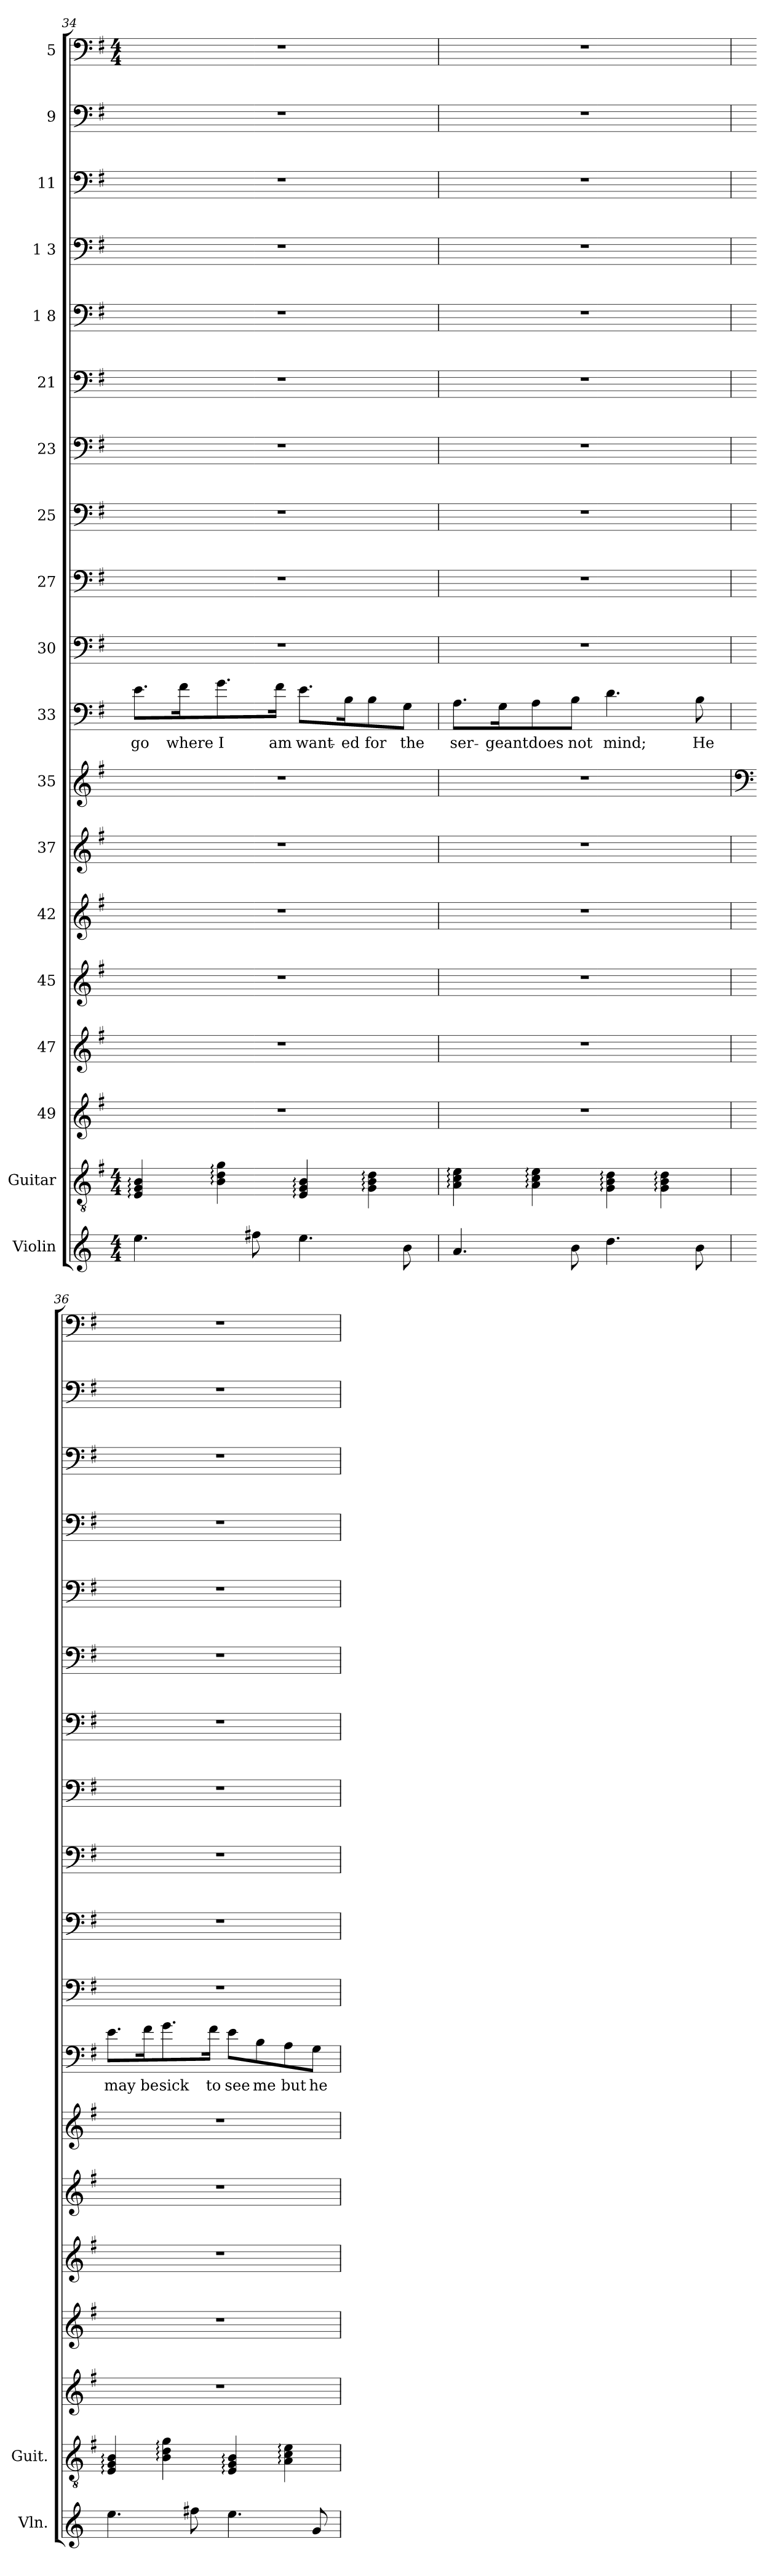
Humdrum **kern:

**kern	**kern	**kern	**kern	**kern	**kern	**kern	**kern	**text	**kern	**text	**kern	**kern	**kern	**kern	**kern	**kern	**kern	**kern	**kern	**kern
*part19	*part18	*part17	*part16	*part15	*part14	*part13	*part12	*part12	*part11	*part11	*part10	*part9	*part8	*part7	*part6	*part5	*part4	*part3	*part2	*part1
*staff19	*staff18	*staff17	*staff16	*staff15	*staff14	*staff13	*staff12	*staff12	*staff11	*staff11	*staff10	*staff9	*staff8	*staff7	*staff6	*staff5	*staff4	*staff3	*staff2	*staff1
*I"Violin	*I"Guitar	*I"49	*I"47	*I"45	*I"42	*I"37	*I"35	*	*I"33	*	*I"30	*I"27	*I"25	*I"23	*I"21	*I"1 8	*I"1 3	*I"11	*I"9	*I"5
*I'Vln.	*I'Guit.	*	*	*	*	*	*	*	*	*	*	*	*	*	*	*	*	*	*	*
!!LO:PB:g=z
*clefG2	*clefGv2	*clefG2	*clefG2	*clefG2	*clefG2	*clefG2	*clefG2	*	*clefF4	*	*clefF4	*clefF4	*clefF4	*clefF4	*clefF4	*clefF4	*clefF4	*clefF4	*clefF4	*clefF4
*	*ITrd4c7	*ITrd-3c-5	*ITrd-3c-5	*ITrd-3c-5	*ITrd-3c-5	*ITrd-3c-5	*ITrd-3c-5	*	*ITrd-3c-5	*	*ITrd-3c-5	*ITrd-3c-5	*ITrd-3c-5	*ITrd-3c-5	*ITrd-3c-5	*ITrd-3c-5	*ITrd-3c-5	*ITrd-3c-5	*ITrd-3c-5	*ITrd-3c-5
*k[]	*k[]	*k[]	*k[]	*k[]	*k[]	*k[]	*k[]	*	*k[]	*	*k[]	*k[]	*k[]	*k[]	*k[]	*k[]	*k[]	*k[]	*k[]	*k[]
*C:	*C:	*C:	*C:	*C:	*C:	*C:	*C:	*	*C:	*	*C:	*C:	*C:	*C:	*C:	*C:	*C:	*C:	*C:	*C:
*M4/4	*M4/4	*	*	*	*	*	*	*	*	*	*	*	*	*	*	*	*	*	*	*M4/4
=34	=34	=34	=34	=34	=34	=34	=34	=34	=34	=34	=34	=34	=34	=34	=34	=34	=34	=34	=34	=34
!	!	!	!	!	!	!	!	!	!	!LO:LY:b	!	!	!	!	!	!	!	!	!	!
4.ee\	4AA/: 4C/: 4E/:	1r	1r	1r	1r	1r	1r	.	8.a\L	go	1r	1r	1r	1r	1r	1r	1r	1r	1r	1r
!	!	!	!	!	!	!	!	!	!	!LO:LY:b	!	!	!	!	!	!	!	!	!	!
.	.	.	.	.	.	.	.	.	16b\k	where	.	.	.	.	.	.	.	.	.	.
!	!	!	!	!	!	!	!	!	!	!LO:LY:b	!	!	!	!	!	!	!	!	!	!
.	4E\: 4G\: 4c\:	.	.	.	.	.	.	.	8.cc\	I	.	.	.	.	.	.	.	.	.	.
8ff#X\	.	.	.	.	.	.	.	.	.	.	.	.	.	.	.	.	.	.	.	.
!	!	!	!	!	!	!	!	!	!	!LO:LY:b	!	!	!	!	!	!	!	!	!	!
.	.	.	.	.	.	.	.	.	16b\Jk	am	.	.	.	.	.	.	.	.	.	.
!	!	!	!	!	!	!	!	!	!	!LO:LY:b	!	!	!	!	!	!	!	!	!	!
4.ee\	4AA/: 4C/: 4E/:	.	.	.	.	.	.	.	8.a\L	want-	.	.	.	.	.	.	.	.	.	.
!	!	!	!	!	!	!	!	!	!	!LO:LY:b	!	!	!	!	!	!	!	!	!	!
.	.	.	.	.	.	.	.	.	16e\k	-ed	.	.	.	.	.	.	.	.	.	.
!	!	!	!	!	!	!	!	!	!	!LO:LY:b	!	!	!	!	!	!	!	!	!	!
.	4C\: 4E\: 4G\:	.	.	.	.	.	.	.	8e\	for	.	.	.	.	.	.	.	.	.	.
!	!	!	!	!	!	!	!	!	!	!LO:LY:b	!	!	!	!	!	!	!	!	!	!
8b\	.	.	.	.	.	.	.	.	8c\J	the	.	.	.	.	.	.	.	.	.	.
=35	=35	=35	=35	=35	=35	=35	=35	=35	=35	=35	=35	=35	=35	=35	=35	=35	=35	=35	=35	=35
!	!	!	!	!	!	!	!	!	!	!LO:LY:b	!	!	!	!	!	!	!	!	!	!
4.a/	4D\: 4F\: 4A\:	1r	1r	1r	1r	1r	1r	.	8.d\L	ser-	1r	1r	1r	1r	1r	1r	1r	1r	1r	1r
!	!	!	!	!	!	!	!	!	!	!LO:LY:b	!	!	!	!	!	!	!	!	!	!
.	.	.	.	.	.	.	.	.	16c\k	-geant	.	.	.	.	.	.	.	.	.	.
!	!	!	!	!	!	!	!	!	!	!LO:LY:b	!	!	!	!	!	!	!	!	!	!
.	4D\: 4F\: 4A\:	.	.	.	.	.	.	.	8d\	does	.	.	.	.	.	.	.	.	.	.
!	!	!	!	!	!	!	!	!	!	!LO:LY:b	!	!	!	!	!	!	!	!	!	!
8b\	.	.	.	.	.	.	.	.	8e\J	not	.	.	.	.	.	.	.	.	.	.
!	!	!	!	!	!	!	!	!	!	!LO:LY:b	!	!	!	!	!	!	!	!	!	!
4.dd\	4C\: 4E\: 4G\:	.	.	.	.	.	.	.	4.g\	mind;	.	.	.	.	.	.	.	.	.	.
.	4C\: 4E\: 4G\:	.	.	.	.	.	.	.	.	.	.	.	.	.	.	.	.	.	.	.
!	!	!	!	!	!	!	!	!	!	!LO:LY:b	!	!	!	!	!	!	!	!	!	!
8b\	.	.	.	.	.	.	.	.	8e\	He	.	.	.	.	.	.	.	.	.	.
!!LO:LB:g=z
=36	=36	=36	=36	=36	=36	=36	=36	=36	=36	=36	=36	=36	=36	=36	=36	=36	=36	=36	=36	=36
*	*	*	*	*	*	*	*clefF4	*	*	*	*	*	*	*	*	*	*	*	*	*
!	!	!	!	!	!	!	!	!LO:LY:b	!	!	!	!	!	!	!	!	!	!	!	!
4.ee\	4AA/: 4C/: 4E/:	1r	1r	1r	1r	1r	8.a\L	may	1r	.	1r	1r	1r	1r	1r	1r	1r	1r	1r	1r
!	!	!	!	!	!	!	!	!LO:LY:b	!	!	!	!	!	!	!	!	!	!	!	!
.	.	.	.	.	.	.	16b\k	be	.	.	.	.	.	.	.	.	.	.	.	.
!	!	!	!	!	!	!	!	!LO:LY:b	!	!	!	!	!	!	!	!	!	!	!	!
.	4E\: 4G\: 4c\:	.	.	.	.	.	8.cc\	sick	.	.	.	.	.	.	.	.	.	.	.	.
8ff#X\	.	.	.	.	.	.	.	.	.	.	.	.	.	.	.	.	.	.	.	.
!	!	!	!	!	!	!	!	!LO:LY:b	!	!	!	!	!	!	!	!	!	!	!	!
.	.	.	.	.	.	.	16b\Jk	to	.	.	.	.	.	.	.	.	.	.	.	.
!	!	!	!	!	!	!	!	!LO:LY:b	!	!	!	!	!	!	!	!	!	!	!	!
4.ee\	4AA/: 4C/: 4E/:	.	.	.	.	.	8a\L	see	.	.	.	.	.	.	.	.	.	.	.	.
!	!	!	!	!	!	!	!	!LO:LY:b	!	!	!	!	!	!	!	!	!	!	!	!
.	.	.	.	.	.	.	8e\	me	.	.	.	.	.	.	.	.	.	.	.	.
!	!	!	!	!	!	!	!	!LO:LY:b	!	!	!	!	!	!	!	!	!	!	!	!
.	4D\: 4F\: 4A\:	.	.	.	.	.	8d\	but	.	.	.	.	.	.	.	.	.	.	.	.
!	!	!	!	!	!	!	!	!LO:LY:b	!	!	!	!	!	!	!	!	!	!	!	!
8g/	.	.	.	.	.	.	8c\J	he	.	.	.	.	.	.	.	.	.	.	.	.
=	=	=	=	=	=	=	=	=	=	=	=	=	=	=	=	=	=	=	=	=
*-	*-	*-	*-	*-	*-	*-	*-	*-	*-	*-	*-	*-	*-	*-	*-	*-	*-	*-	*-	*-
